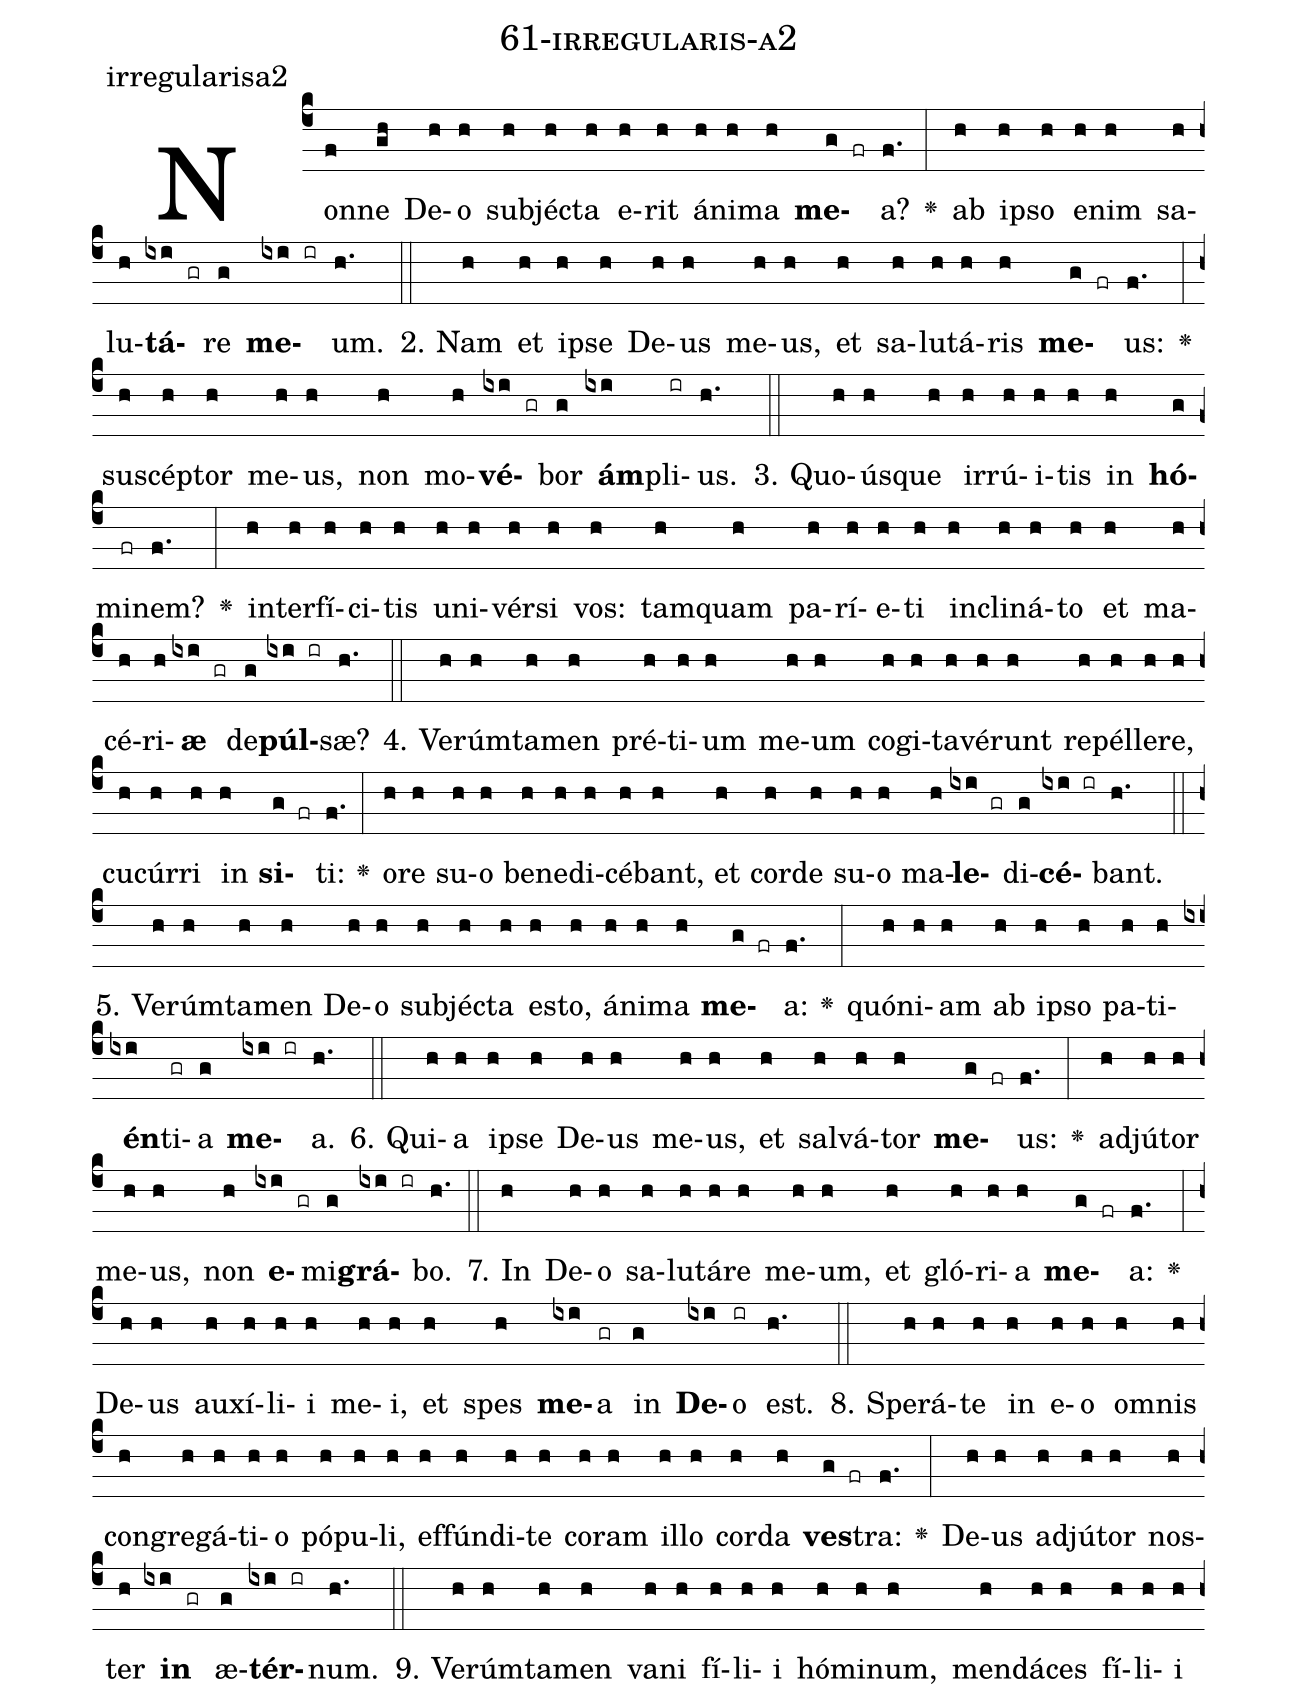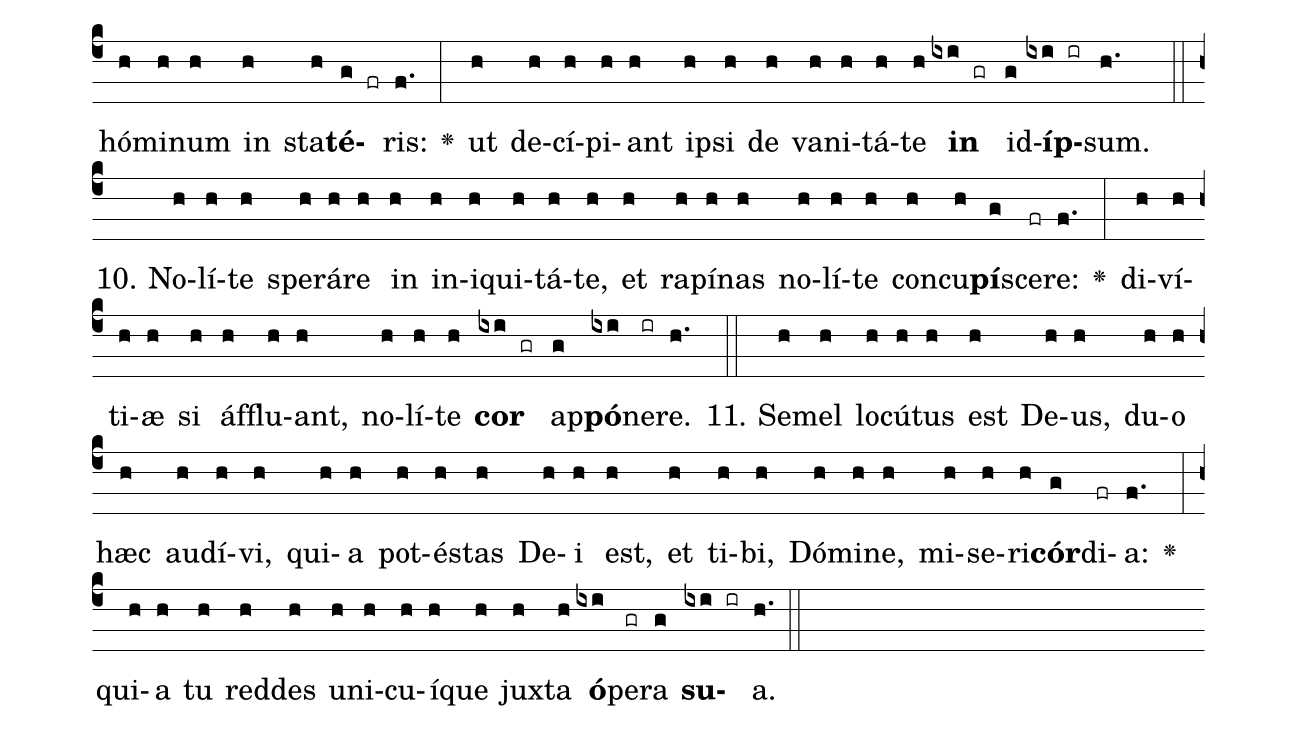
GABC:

name: 61-irregularis-a2;
annotation: irregularisa2;
%%
(c4)Non(f)ne(gh) De(h)o(h) sub(h)jéc(h)ta(h) e(h)rit(h) á(h)ni(h)ma(h) <b>me</b>(g fr)a?(f.) <v>\greheightstar</v>(:) ab(h) ip(h)so(h) e(h)nim(h) sa(h)lu(h)<b>tá</b>(ixi gr)re(g) <b>me</b>(ixi ir)um.(h.) (::)
2. Nam(h) et(h) ip(h)se(h) De(h)us(h) me(h)us,(h) et(h) sa(h)lu(h)tá(h)ris(h) <b>me</b>(g fr)us:(f.) <v>\greheightstar</v>(:) su(h)scép(h)tor(h) me(h)us,(h) non(h) mo(h)<b>vé</b>(ixi gr)bor(g) <b>ám</b>(ixi)pli(ir)us.(h.) (::)
3. Quo(h)ús(h)que(h) ir(h)rú(h)i(h)tis(h) in(h) <b>hó</b>(g)mi(fr)nem?(f.) <v>\greheightstar</v>(:) in(h)ter(h)fí(h)ci(h)tis(h) u(h)ni(h)vér(h)si(h) vos:(h) tam(h)quam(h) pa(h)rí(h)e(h)ti(h) in(h)cli(h)ná(h)to(h) et(h) ma(h)cé(h)ri(h)<b>æ</b>(ixi gr) de(g)<b>púl</b>(ixi ir)sæ?(h.) (::)
4. Ve(h)rúm(h)ta(h)men(h) pré(h)ti(h)um(h) me(h)um(h) co(h)gi(h)ta(h)vé(h)runt(h) re(h)pél(h)le(h)re,(h) cu(h)cúr(h)ri(h) in(h) <b>si</b>(g fr)ti:(f.) <v>\greheightstar</v>(:) o(h)re(h) su(h)o(h) be(h)ne(h)di(h)cé(h)bant,(h) et(h) cor(h)de(h) su(h)o(h) ma(h)<b>le</b>(ixi gr)di(g)<b>cé</b>(ixi ir)bant.(h.) (::)
5. Ve(h)rúm(h)ta(h)men(h) De(h)o(h) sub(h)jéc(h)ta(h) es(h)to,(h) á(h)ni(h)ma(h) <b>me</b>(g fr)a:(f.) <v>\greheightstar</v>(:) quón(h)i(h)am(h) ab(h) ip(h)so(h) pa(h)ti(h)<b>én</b>(ixi)ti(gr)a(g) <b>me</b>(ixi ir)a.(h.) (::)
6. Qui(h)a(h) ip(h)se(h) De(h)us(h) me(h)us,(h) et(h) sal(h)vá(h)tor(h) <b>me</b>(g fr)us:(f.) <v>\greheightstar</v>(:) ad(h)jú(h)tor(h) me(h)us,(h) non(h) <b>e</b>(ixi gr)mi(g)<b>grá</b>(ixi ir)bo.(h.) (::)
7. In(h) De(h)o(h) sa(h)lu(h)tá(h)re(h) me(h)um,(h) et(h) gló(h)ri(h)a(h) <b>me</b>(g fr)a:(f.) <v>\greheightstar</v>(:) De(h)us(h) au(h)xí(h)li(h)i(h) me(h)i,(h) et(h) spes(h) <b>me</b>(ixi)a(gr) in(g) <b>De</b>(ixi)o(ir) est.(h.) (::)
8. Spe(h)rá(h)te(h) in(h) e(h)o(h) om(h)nis(h) con(h)gre(h)gá(h)ti(h)o(h) pó(h)pu(h)li,(h) ef(h)fún(h)di(h)te(h) co(h)ram(h) il(h)lo(h) cor(h)da(h) <b>ves</b>(g fr)tra:(f.) <v>\greheightstar</v>(:) De(h)us(h) ad(h)jú(h)tor(h) nos(h)ter(h) <b>in</b>(ixi gr) æ(g)<b>tér</b>(ixi ir)num.(h.) (::)
9. Ve(h)rúm(h)ta(h)men(h) va(h)ni(h) fí(h)li(h)i(h) hó(h)mi(h)num,(h) men(h)dá(h)ces(h) fí(h)li(h)i(h) hó(h)mi(h)num(h) in(h) sta(h)<b>té</b>(g fr)ris:(f.) <v>\greheightstar</v>(:) ut(h) de(h)cí(h)pi(h)ant(h) ip(h)si(h) de(h) va(h)ni(h)tá(h)te(h) <b>in</b>(ixi gr) id(g)<b>íp</b>(ixi ir)sum.(h.) (::)
10. No(h)lí(h)te(h) spe(h)rá(h)re(h) in(h) in(h)i(h)qui(h)tá(h)te,(h) et(h) ra(h)pí(h)nas(h) no(h)lí(h)te(h) con(h)cu(h)<b>pí</b>(g)sce(fr)re:(f.) <v>\greheightstar</v>(:) di(h)ví(h)ti(h)æ(h) si(h) áf(h)flu(h)ant,(h) no(h)lí(h)te(h) <b>cor</b>(ixi gr) ap(g)<b>pó</b>(ixi)ne(ir)re.(h.) (::)
11. Se(h)mel(h) lo(h)cú(h)tus(h) est(h) De(h)us,(h) du(h)o(h) hæc(h) au(h)dí(h)vi,(h) qui(h)a(h) pot(h)és(h)tas(h) De(h)i(h) est,(h) et(h) ti(h)bi,(h) Dó(h)mi(h)ne,(h) mi(h)se(h)ri(h)<b>cór</b>(g)di(fr)a:(f.) <v>\greheightstar</v>(:) qui(h)a(h) tu(h) red(h)des(h) u(h)ni(h)cu(h)í(h)que(h) jux(h)ta(h) <b>ó</b>(ixi)pe(gr)ra(g) <b>su</b>(ixi ir)a.(h.) (::)
